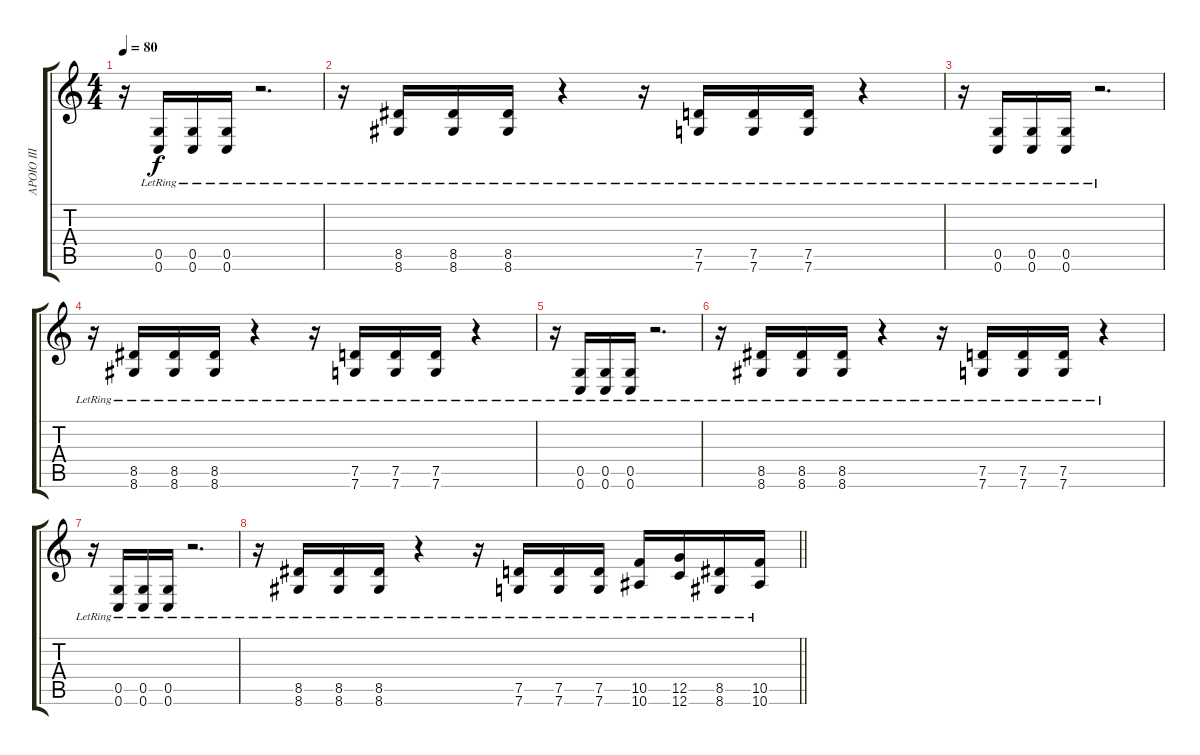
\track ("APOIO III" "APOIO III") {instrument electricguitarjazz}
\staff {score tabs}
\tuning (D4 A3 F3 C3 G2 C2) {hide}
\ts (4 4)
\section ("" "")
\tempo 80
\clef g2
\ks c
r.16{dy f} (0.5{lr} 0.6{lr}).16 (0.5{lr} 0.6{lr}).16 (0.5{lr} 0.6{lr}).16 r.2{d} |
r.16 (8.5{lr} 8.6{lr}).16 (8.5{lr} 8.6{lr}).16 (8.5{lr} 8.6{lr}).16 r.4 r.16 (7.5{lr} 7.6{lr}).16 (7.5{lr} 7.6{lr}).16 (7.5{lr} 7.6{lr}).16 r.4 |
r.16 (0.5{lr} 0.6{lr}).16 (0.5{lr} 0.6{lr}).16 (0.5{lr} 0.6{lr}).16 r.2{d} |
r.16 (8.5{lr} 8.6{lr}).16 (8.5{lr} 8.6{lr}).16 (8.5{lr} 8.6{lr}).16 r.4 r.16 (7.5{lr} 7.6{lr}).16 (7.5{lr} 7.6{lr}).16 (7.5{lr} 7.6{lr}).16 r.4 |
r.16 (0.5{lr} 0.6{lr}).16 (0.5{lr} 0.6{lr}).16 (0.5{lr} 0.6{lr}).16 r.2{d} |
r.16 (8.5{lr} 8.6{lr}).16 (8.5{lr} 8.6{lr}).16 (8.5{lr} 8.6{lr}).16 r.4 r.16 (7.5{lr} 7.6{lr}).16 (7.5{lr} 7.6{lr}).16 (7.5{lr} 7.6{lr}).16 r.4 |
r.16 (0.5{lr} 0.6{lr}).16 (0.5{lr} 0.6{lr}).16 (0.5{lr} 0.6{lr}).16 r.2{d} |
\barLineRight lightlight
r.16 (8.5{lr} 8.6{lr}).16 (8.5{lr} 8.6{lr}).16 (8.5{lr} 8.6{lr}).16 r.4 r.16 (7.5{lr} 7.6{lr}).16 (7.5{lr} 7.6{lr}).16 (7.5{lr} 7.6{lr}).16 (10.5{lr} 10.6{lr}).16 (12.5{lr} 12.6{lr}).16 (8.5{lr} 8.6{lr}).16 (10.5{lr} 10.6{lr}).16
